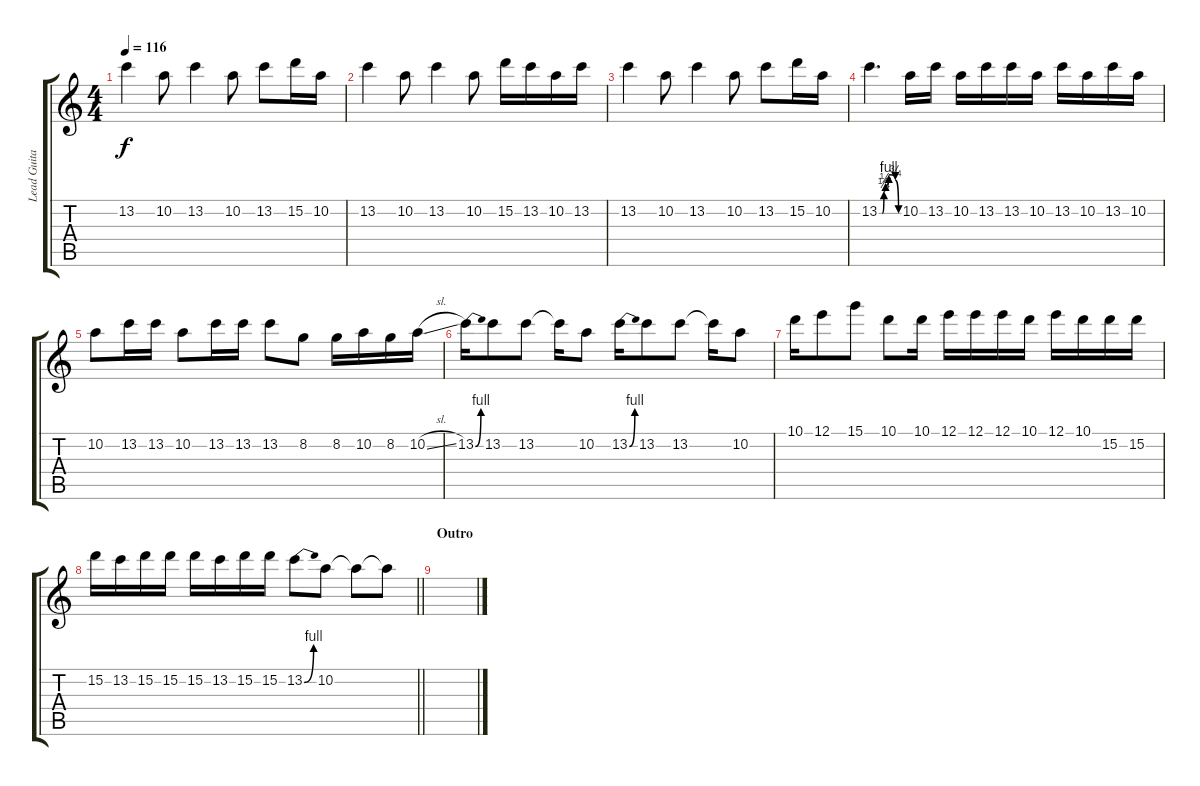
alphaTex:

\track ("Lead Guitar" "Lead Guita") {instrument distortionguitar}
\staff {score tabs}
\tuning (E4 B3 G3 D3 A2 E2) {hide}
\ts (4 4)
\tempo 116
\clef g2
\ks c
13.2.4{dy f} 10.2.8 13.2.4 10.2.8 13.2.8 15.2.16 10.2.16 |
13.2.4 10.2.8 13.2.4 10.2.8 15.2.16 13.2.16 10.2.16 13.2.16 |
13.2.4 10.2.8 13.2.4 10.2.8 13.2.8 15.2.16 10.2.16 |
13.2{be (custom 0 0 10 0 15 1 20 2 30 4 40 4 50 3 60 0)}.4{d} 10.2.16 13.2.16 10.2.16 13.2.16 13.2.16 10.2.16 13.2.16 10.2.16 13.2.16 10.2.16 |
10.2.8 13.2.16 13.2.16 10.2.8 13.2.16 13.2.16 13.2.8 8.2.8 8.2.16 10.2.16 8.2.16 10.2{sl}.16 |
13.2{be (bend 0 0 60 4)}.16 13.2.8 13.2.8 13.2{t}.16 10.2.8 13.2{be (bend 0 0 60 4)}.16 13.2.8 13.2.8 13.2{t}.16 10.2.8 |
10.1.16 12.1.8 15.1.8 10.1.8 10.1.16 12.1.16 12.1.16 12.1.16 10.1.16 12.1.16 10.1.16 15.2.16 15.2.16 |
\barLineRight lightlight
15.2.16 13.2.16 15.2.16 15.2.16 15.2.16 13.2.16 15.2.16 15.2.16 13.2{be (bend 0 0 60 4)}.8 10.2.8 10.2{t}.8 10.2{t}.8 |
\section ("" "Outro")
